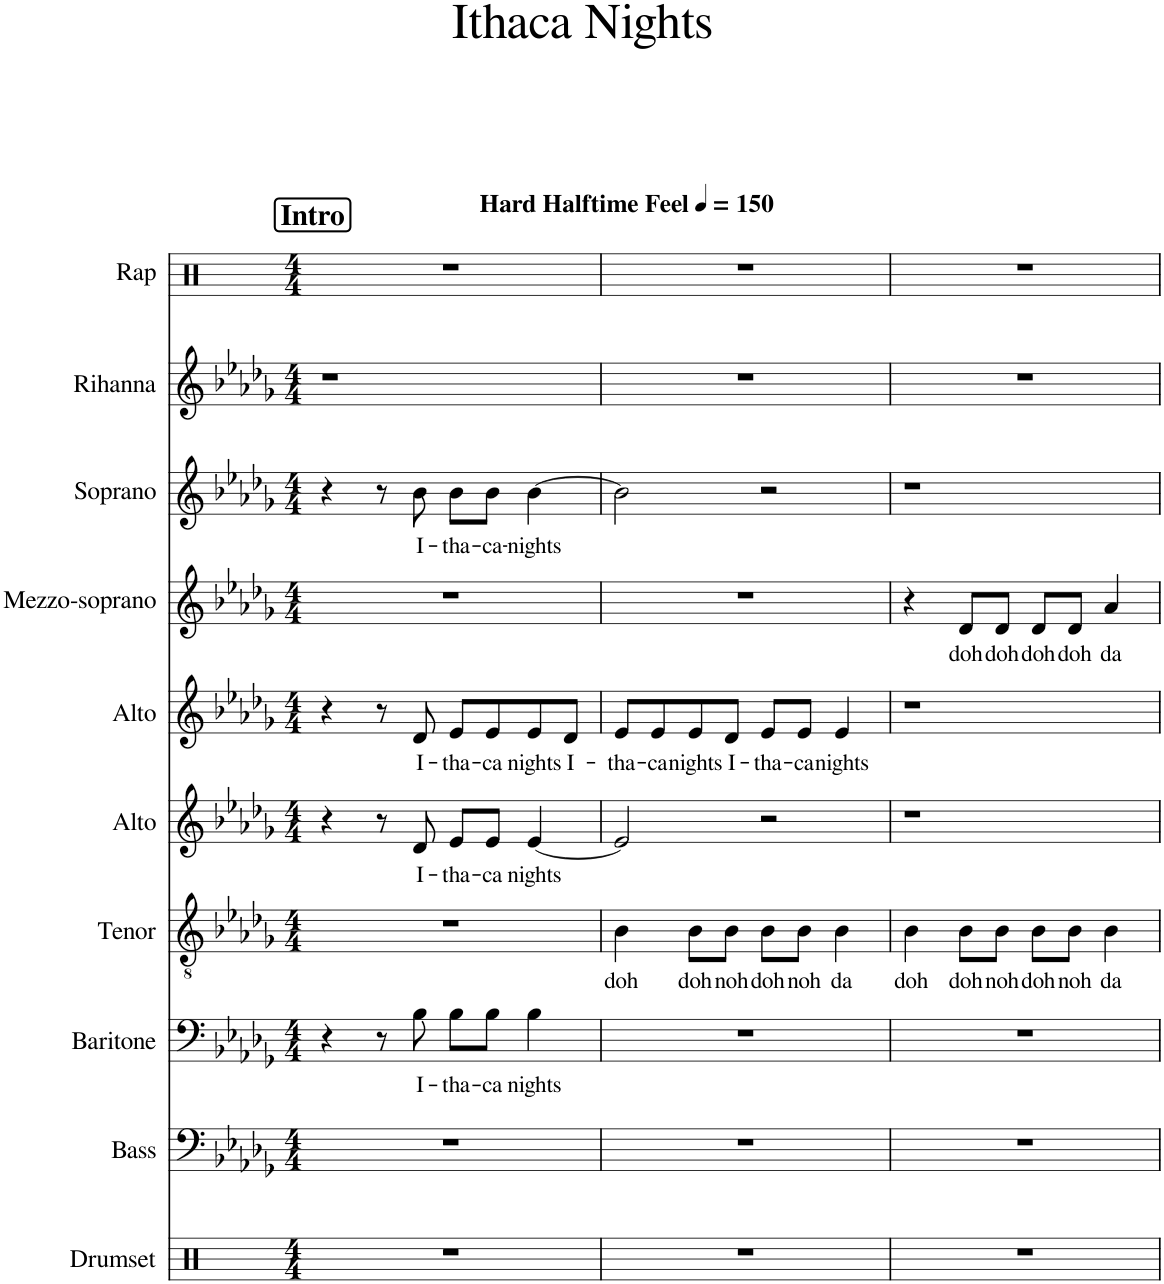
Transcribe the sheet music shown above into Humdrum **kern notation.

**kern	**kern	**kern	**text	**kern	**text	**kern	**text	**kern	**text	**kern	**text	**kern	**text	**kern	**kern
*part10	*part9	*part8	*part8	*part7	*part7	*part6	*part6	*part5	*part5	*part4	*part4	*part3	*part3	*part2	*part1
*staff10	*staff9	*staff8	*staff8	*staff7	*staff7	*staff6	*staff6	*staff5	*staff5	*staff4	*staff4	*staff3	*staff3	*staff2	*staff1
*I"Drumset	*I"Bass	*I"Baritone	*	*I"Tenor	*	*I"Alto	*	*I"Alto	*	*I"Mezzo-soprano	*	*I"Soprano	*	*I"Rihanna	*I"Rap
*I'Drs.	*I'B.	*I'Bar.	*	*I'T.	*	*I'A.	*	*I'A.	*	*I'Mzs.	*	*I'S.	*	*I'Ri.	*I'R.
*clefX	*clefF4	*clefF4	*	*clefGv2	*	*clefG2	*	*clefG2	*	*clefG2	*	*clefG2	*	*clefG2	*clefX
*k[]	*k[b-e-a-d-g-]	*k[b-e-a-d-g-]	*	*k[b-e-a-d-g-]	*	*k[b-e-a-d-g-]	*	*k[b-e-a-d-g-]	*	*k[b-e-a-d-g-]	*	*k[b-e-a-d-g-]	*	*k[b-e-a-d-g-]	*k[]
*M4/4	*M4/4	*M4/4	*	*M4/4	*	*M4/4	*	*M4/4	*	*M4/4	*	*M4/4	*	*M4/4	*M4/4
*MM150	*MM150	*MM150	*	*MM150	*	*MM150	*	*MM150	*	*MM150	*	*MM150	*	*MM150	*MM150
!!LO:REH:place=s1:a:B:cj:fs=14:t=Intro
=1	=1	=1	=1	=1	=1	=1	=1	=1	=1	=1	=1	=1	=1	=1	=1
!	!	!	!	!	!	!	!	!	!	!	!	!	!	!	!LO:TX:a:B:t=Hard Halftime Feel
1r	1r	4r	.	1r	.	4r	.	4r	.	1r	.	4r	.	1r	1r
.	.	8r	.	.	.	8r	.	8r	.	.	.	8r	.	.	.
!	!	!	!LO:LY:b	!	!	!	!LO:LY:b	!	!LO:LY:b	!	!	!	!LO:LY:b	!	!
.	.	8B-\	I-	.	.	8d-/	I-	8d-/	I-	.	.	8b-\	I-	.	.
!	!	!	!LO:LY:b	!	!	!	!LO:LY:b	!	!LO:LY:b	!	!	!	!LO:LY:b	!	!
.	.	8B-\L	-tha-	.	.	8e-/L	-tha-	8e-/L	-tha-	.	.	8b-\L	-tha-	.	.
!	!	!	!LO:LY:b	!	!	!	!LO:LY:b	!	!LO:LY:b	!	!	!	!LO:LY:b	!	!
.	.	8B-\J	-ca	.	.	8e-/J	-ca	8e-/	-ca	.	.	8b-\J	-ca-	.	.
!	!	!	!LO:LY:b	!	!	!	!LO:LY:b	!	!LO:LY:b	!	!	!	!LO:LY:b	!	!
.	.	4B-\	nights	.	.	[4e-/	nights	8e-/	nights	.	.	[4b-\	-nights	.	.
!	!	!	!	!	!	!	!	!	!LO:LY:b	!	!	!	!	!	!
.	.	.	.	.	.	.	.	8d-/J	I-	.	.	.	.	.	.
=2	=2	=2	=2	=2	=2	=2	=2	=2	=2	=2	=2	=2	=2	=2	=2
!	!	!	!	!	!LO:LY:b	!	!	!	!LO:LY:b	!	!	!	!	!	!
1r	1r	1r	.	4B-\	doh	2e-/]	.	8e-/L	-tha-	1r	.	2b-\]	.	1r	1r
!	!	!	!	!	!	!	!	!	!LO:LY:b	!	!	!	!	!	!
.	.	.	.	.	.	.	.	8e-/	-ca	.	.	.	.	.	.
!	!	!	!	!	!LO:LY:b	!	!	!	!LO:LY:b	!	!	!	!	!	!
.	.	.	.	8B-\L	doh	.	.	8e-/	nights	.	.	.	.	.	.
!	!	!	!	!	!LO:LY:b	!	!	!	!LO:LY:b	!	!	!	!	!	!
.	.	.	.	8B-\J	noh	.	.	8d-/J	I-	.	.	.	.	.	.
!	!	!	!	!	!LO:LY:b	!	!	!	!LO:LY:b	!	!	!	!	!	!
.	.	.	.	8B-\L	doh	2r	.	8e-/L	-tha-	.	.	2r	.	.	.
!	!	!	!	!	!LO:LY:b	!	!	!	!LO:LY:b	!	!	!	!	!	!
.	.	.	.	8B-\J	noh	.	.	8e-/J	-ca	.	.	.	.	.	.
!	!	!	!	!	!LO:LY:b	!	!	!	!LO:LY:b	!	!	!	!	!	!
.	.	.	.	4B-\	da	.	.	4e-/	nights	.	.	.	.	.	.
=3	=3	=3	=3	=3	=3	=3	=3	=3	=3	=3	=3	=3	=3	=3	=3
!	!	!	!	!	!LO:LY:b	!	!	!	!	!	!	!	!	!	!
1r	1r	1r	.	4B-\	doh	1r	.	1r	.	4r	.	1r	.	1r	1r
!	!	!	!	!	!LO:LY:b	!	!	!	!	!	!LO:LY:b	!	!	!	!
.	.	.	.	8B-\L	doh	.	.	.	.	8d-/L	doh	.	.	.	.
!	!	!	!	!	!LO:LY:b	!	!	!	!	!	!LO:LY:b	!	!	!	!
.	.	.	.	8B-\J	noh	.	.	.	.	8d-/J	doh	.	.	.	.
!	!	!	!	!	!LO:LY:b	!	!	!	!	!	!LO:LY:b	!	!	!	!
.	.	.	.	8B-\L	doh	.	.	.	.	8d-/L	doh	.	.	.	.
!	!	!	!	!	!LO:LY:b	!	!	!	!	!	!LO:LY:b	!	!	!	!
.	.	.	.	8B-\J	noh	.	.	.	.	8d-/J	doh	.	.	.	.
!	!	!	!	!	!LO:LY:b	!	!	!	!	!	!LO:LY:b	!	!	!	!
.	.	.	.	4B-\	da	.	.	.	.	4a-/	da	.	.	.	.
=	=	=	=	=	=	=	=	=	=	=	=	=	=	=	=
*-	*-	*-	*-	*-	*-	*-	*-	*-	*-	*-	*-	*-	*-	*-	*-
